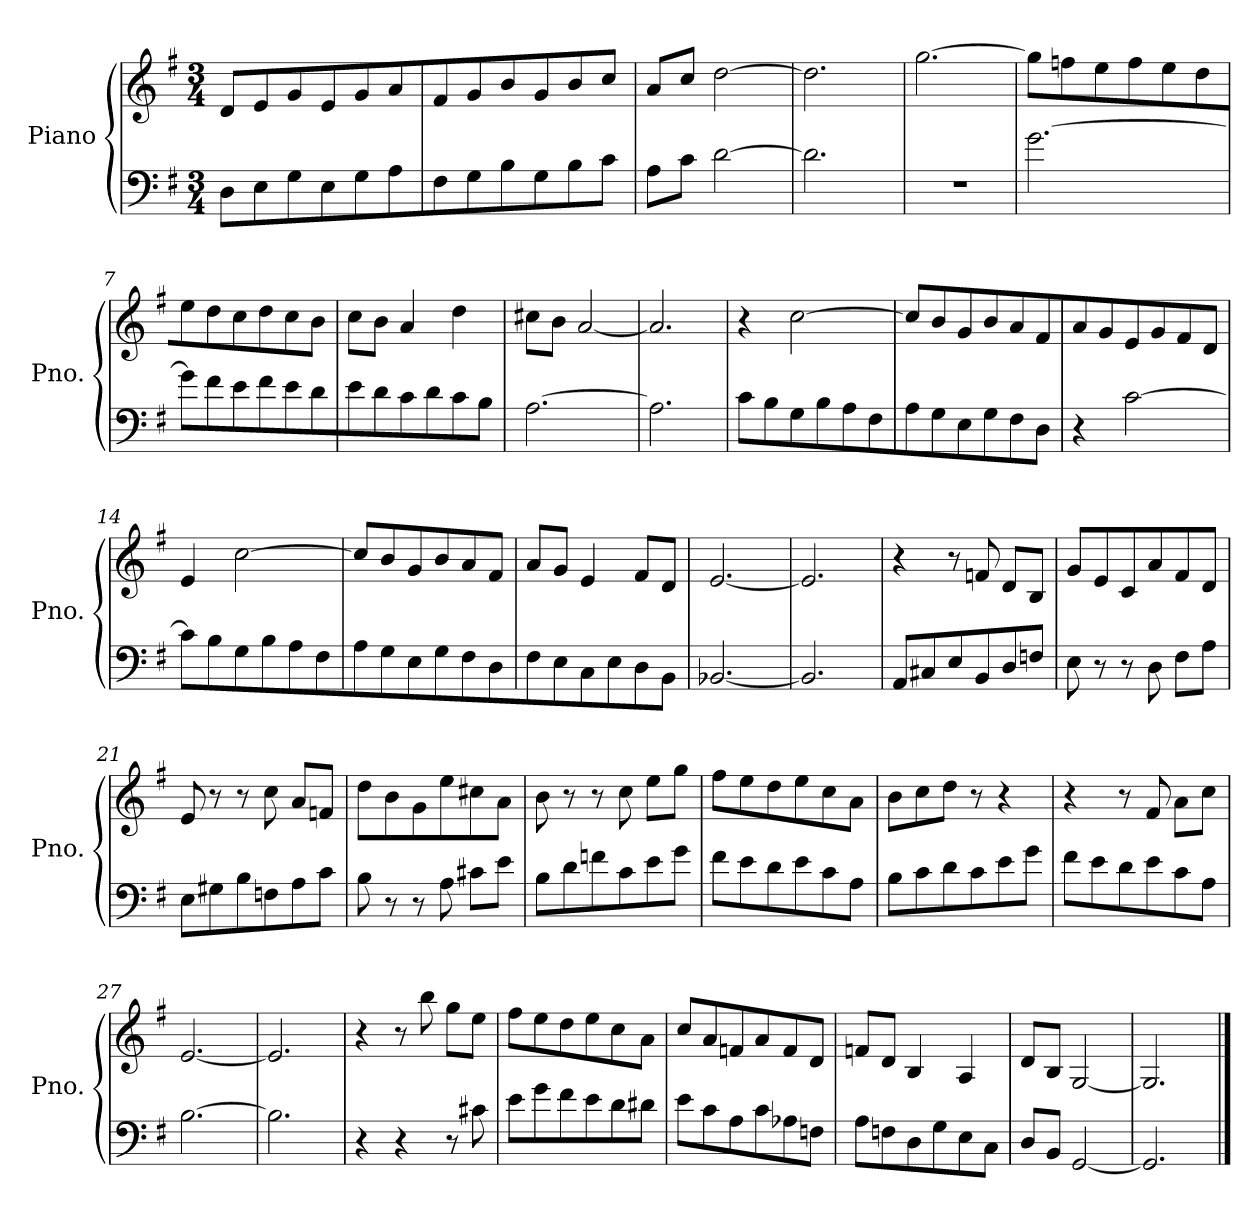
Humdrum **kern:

**kern	**kern
*part1	*part1
*staff2	*staff1
*I"Piano	*
*I'Pno.	*
*clefF4	*clefG2
*k[f#]	*k[f#]
*M3/4	*M3/4
*MM86	*MM86
=1	=1
8D\L	8d/L
8E\	8e/
8G\	8g/
8E\	8e/
8G\	8g/
8A\	8a/
=2	=2
8F#\	8f#/
8G\	8g/
8B\	8b/
8G\	8g/
8B\	8b/
8c\J	8cc/J
=3	=3
8A\L	8a/L
8c\J	8cc/J
[2d\	[2dd\
=4	=4
2.d\]	2.dd\]
=5	=5
2.r	[2.gg\
=6	=6
[2.g\	8gg\L]
.	8ffn\
.	8ee\
.	8ff\
.	8ee\
.	8dd\
=7	=7
8g\L]	8ee\
8f#\	8dd\
8e\	8cc\
8f#\	8dd\
8e\	8cc\
8d\	8b\J
=8	=8
8e\	8cc\L
8d\	8b\J
8c\	4a/
8d\	.
8c\	4dd\
8B\J	.
!!LO:LB:g=z
=9	=9
[2.A\	8cc#X\L
.	8b\J
.	[2a/
=10	=10
2.A\]	2.a/]
=11	=11
8c\L	4r
8B\	.
8G\	[2cc\
8B\	.
8A\	.
8F#\	.
=12	=12
8A\	8cc/L]
8G\	8b/
8E\	8g/
8G\	8b/
8F#\	8a/
8D\J	8f#/
=13	=13
4r	8a/
.	8g/
[2c\	8e/
.	8g/
.	8f#/
.	8d/J
=14	=14
8c\L]	4e/
8B\	.
8G\	[2cc\
8B\	.
8A\	.
8F#\	.
=15	=15
8A\	8cc/L]
8G\	8b/
8E\	8g/
8G\	8b/
8F#\	8a/
8D\	8f#/J
=16	=16
8F#\	8a/L
8E\	8g/J
8C\	4e/
8E\	.
8D\	8f#/L
8BB\J	8d/J
=17	=17
[2.BB-X/	[2.e/
!!LO:LB:g=z
=18	=18
2.BB-/]	2.e/]
=19	=19
8AA/L	4r
8C#X/	.
8E/	8r
8BB/	8fn/
8D/	8d/L
8Fn/J	8B/J
=20	=20
8E\	8g/L
8r	8e/
8r	8c/
8D\	8a/
8F#\L	8f#/
8A\J	8d/J
=21	=21
8E\L	8e/
8G#X\	8r
8B\	8r
8Fn\	8cc\
8A\	8a/L
8c\J	8fn/J
=22	=22
8B\	8dd\L
8r	8b\
8r	8g\
8A\	8ee\
8c#X\L	8cc#X\
8e\J	8a\J
=23	=23
8B\L	8b\
8d\	8r
8fn\	8r
8c\	8cc\
8e\	8ee\L
8g\J	8gg\J
!!LO:LB:g=z
=24	=24
8f#\L	8ff#\L
8e\	8ee\
8d\	8dd\
8e\	8ee\
8c\	8cc\
8A\J	8a\J
=25	=25
8B\L	8b\L
8c\	8cc\
8d\	8dd\J
8c\	8r
8e\	4r
8g\J	.
=26	=26
8f#\L	4r
8e\	.
8d\	8r
8e\	8f#/
8c\	8a\L
8A\J	8cc\J
=27	=27
[2.B\	[2.e/
=28	=28
2.B\]	2.e/]
=29	=29
4r	4r
4r	8r
.	8bb\
8r	8gg\L
8c#X\	8ee\J
=30	=30
8e\L	8ff#\L
8g\	8ee\
8f#\	8dd\
8e\	8ee\
8d\	8cc\
8d#X\J	8a\J
!!LO:LB:g=z
=31	=31
8e\L	8cc/L
8c\	8a/
8A\	8fn/
8c\	8a/
8A-X\	8f/
8Fn\J	8d/J
=32	=32
8A\L	8fn/L
8Fn\	8d/J
8D\	4B/
8G\	.
8E\	4A/
8C\J	.
=33	=33
8D/L	8d/L
8BB/J	8B/J
[2GG/	[2G/
=34	=34
2.GG/]	2.G/]
==	==
*-	*-
